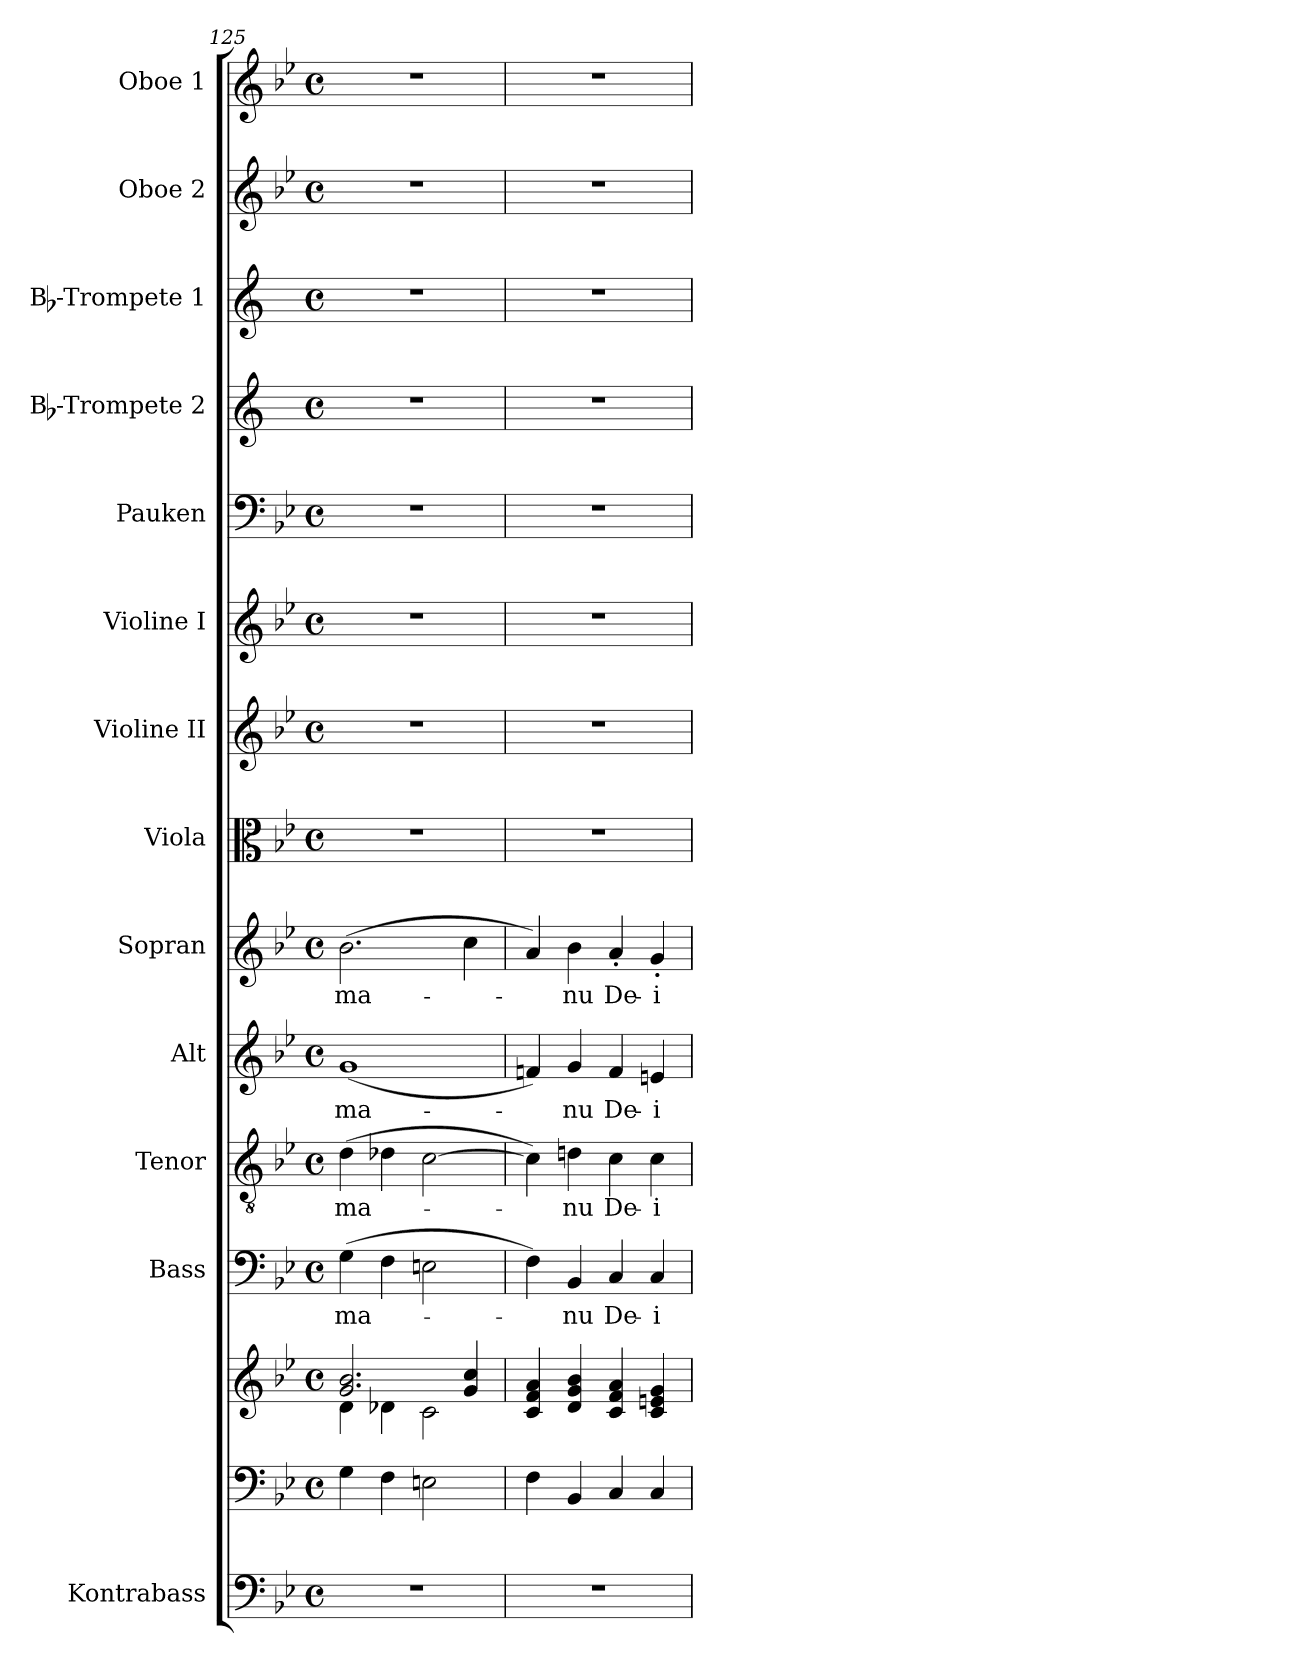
**kern	**kern	**kern	**kern	**text	**kern	**text	**kern	**text	**kern	**text	**kern	**kern	**kern	**kern	**kern	**kern	**kern	**kern
*part14	*part13	*part13	*part12	*part12	*part11	*part11	*part10	*part10	*part9	*part9	*part8	*part7	*part6	*part5	*part4	*part3	*part2	*part1
*staff15	*staff14	*staff13	*staff12	*staff12	*staff11	*staff11	*staff10	*staff10	*staff9	*staff9	*staff8	*staff7	*staff6	*staff5	*staff4	*staff3	*staff2	*staff1
*I"Kontrabass	*	*	*I"Bass	*	*I"Tenor	*	*I"Alt	*	*I"Sopran	*	*I"Viola	*I"Violine II	*I"Violine I	*I"Pauken	*I"Bb-Trompete 2	*I"Bb-Trompete 1	*I"Oboe 2	*I"Oboe 1
*I'Kb.	*	*	*I'B.	*	*I'T.	*	*I'A.	*	*I'S.	*	*I'Vla.	*I'Vl. II	*I'Vl. I	*I'Pk.	*I'Bb Trp. 2	*I'Bb Trp. 1	*I'Ob. 2	*I'Ob. 1
*clefF4	*clefF4	*clefG2	*clefF4	*	*clefGv2	*	*clefG2	*	*clefG2	*	*clefC3	*clefG2	*clefG2	*clefF4	*clefG2	*clefG2	*clefG2	*clefG2
*ITrd7c12	*	*	*	*	*	*	*	*	*	*	*	*	*	*	*ITrd1c2	*ITrd1c2	*	*
*k[b-e-]	*k[b-e-]	*k[b-e-]	*k[b-e-]	*	*k[b-e-]	*	*k[b-e-]	*	*k[b-e-]	*	*k[b-e-]	*k[b-e-]	*k[b-e-]	*k[b-e-]	*k[b-e-]	*k[b-e-]	*k[b-e-]	*k[b-e-]
*B-:	*B-:	*B-:	*B-:	*	*B-:	*	*B-:	*	*B-:	*	*B-:	*B-:	*B-:	*B-:	*B-:	*B-:	*B-:	*B-:
*M4/4	*M4/4	*M4/4	*M4/4	*	*M4/4	*	*M4/4	*	*M4/4	*	*M4/4	*M4/4	*M4/4	*M4/4	*M4/4	*M4/4	*M4/4	*M4/4
*met(c)	*met(c)	*met(c)	*met(c)	*	*met(c)	*	*met(c)	*	*met(c)	*	*met(c)	*met(c)	*met(c)	*met(c)	*met(c)	*met(c)	*met(c)	*met(c)
=125	=125	=125	=125	=125	=125	=125	=125	=125	=125	=125	=125	=125	=125	=125	=125	=125	=125	=125
*	*	*^	*	*	*	*	*	*	*	*	*	*	*	*	*	*	*	*
!	!	!	!	!	!LO:LY:b	!	!LO:LY:b	!	!LO:LY:b	!	!LO:LY:b	!	!	!	!	!	!	!	!
1r	4G\	2.g/ 2.b-/	4d\	(>4G\	ma-	(>4d\	ma-	(<1g	ma-	(>2.b-\	ma-	1r	1r	1r	1r	1r	1r	1r	1r
.	4F\	.	4d-X\	4F\	.	4d-X\	.	.	.	.	.	.	.	.	.	.	.	.	.
.	2En\	.	2c\	2En\	.	[2c\	.	.	.	.	.	.	.	.	.	.	.	.	.
.	.	4g/ 4cc/	.	.	.	.	.	.	.	4cc\	.	.	.	.	.	.	.	.	.
*	*	*v	*v	*	*	*	*	*	*	*	*	*	*	*	*	*	*	*	*
=126	=126	=126	=126	=126	=126	=126	=126	=126	=126	=126	=126	=126	=126	=126	=126	=126	=126	=126
1r	4F\	4c/ 4f/ 4a/	4F\)	.	4c\])	.	4fn/)	.	4a/)	.	1r	1r	1r	1r	1r	1r	1r	1r
!	!	!	!	!LO:LY:b	!	!LO:LY:b	!	!LO:LY:b	!	!LO:LY:b	!	!	!	!	!	!	!	!
.	4BB-/	4d/ 4g/ 4b-/	4BB-/	-nu	4dn\	-nu	4g/	-nu	4b-\	-nu	.	.	.	.	.	.	.	.
!	!	!	!	!LO:LY:b	!	!LO:LY:b	!	!LO:LY:b	!	!LO:LY:b	!	!	!	!	!	!	!	!
.	4C/	4c/ 4f/ 4a/	4C/	De-	4c\	De-	4f/	De-	4a'</	De-	.	.	.	.	.	.	.	.
!	!	!	!	!LO:LY:b	!	!LO:LY:b	!	!LO:LY:b	!	!LO:LY:b	!	!	!	!	!	!	!	!
.	4C/	4c/ 4en/ 4g/	4C/	-i	4c\	-i	4en/	-i	4g'</	-i	.	.	.	.	.	.	.	.
=	=	=	=	=	=	=	=	=	=	=	=	=	=	=	=	=	=	=
*-	*-	*-	*-	*-	*-	*-	*-	*-	*-	*-	*-	*-	*-	*-	*-	*-	*-	*-
